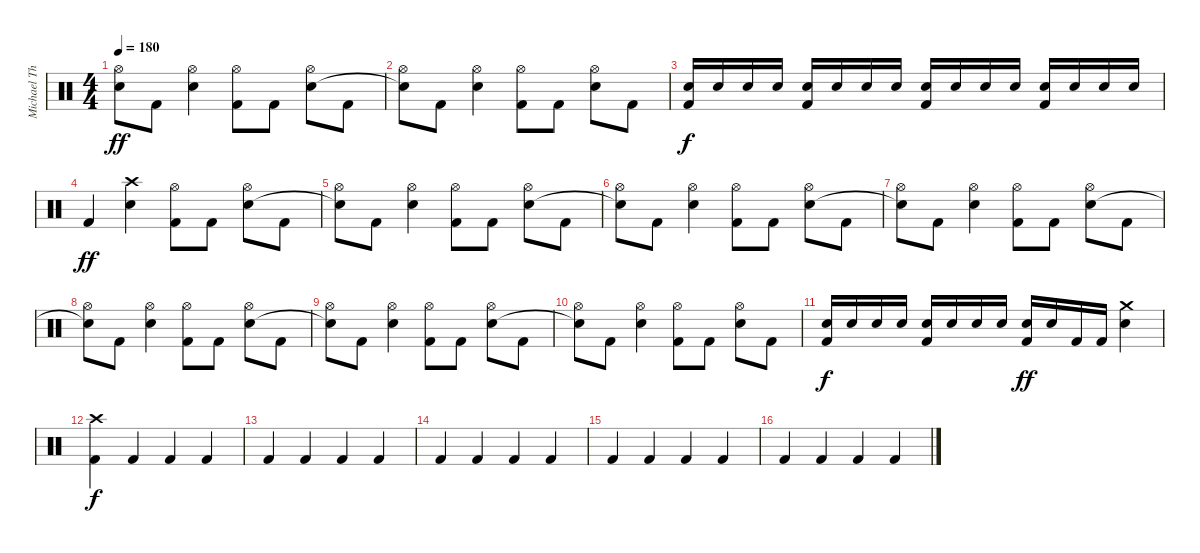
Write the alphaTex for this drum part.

\track ("Michael Thomas" "Michael Th") {instrument percussion}
\staff {score}
\articulation defaults
\ts (4 4)
\tempo 180
\clef neutral
\ks c
("Hi-Hat (open)" "Snare (hit)"{t}).8{dy ff} "Kick (hit) 2".8 ("Hi-Hat (open)" "Electric Snare (hit)").4 ("Hi-Hat (open)" "Kick (hit) 2").8 "Kick (hit) 2".8 ("Hi-Hat (open)" "Electric Snare (hit)").8 "Kick (hit) 2".8 |
("Hi-Hat (open)" "Snare (hit)"{t}).8 "Kick (hit) 2".8 ("Hi-Hat (open)" "Electric Snare (hit)").4 ("Hi-Hat (open)" "Kick (hit) 2").8 "Kick (hit) 2".8 ("Hi-Hat (open)" "Electric Snare (hit)").8 "Kick (hit) 2".8 |
("Electric Snare (hit)" "Kick (hit) 2").16{dy f} "Electric Snare (hit)".16 "Electric Snare (hit)".16 "Electric Snare (hit)".16 ("Electric Snare (hit)" "Kick (hit) 2").16 "Electric Snare (hit)".16 "Electric Snare (hit)".16 "Electric Snare (hit)".16 ("Electric Snare (hit)" "Kick (hit) 2").16 "Electric Snare (hit)".16 "Electric Snare (hit)".16 "Electric Snare (hit)".16 ("Electric Snare (hit)" "Kick (hit) 2").16 "Electric Snare (hit)".16 "Electric Snare (hit)".16 "Electric Snare (hit)".16 |
"Kick (hit) 2".4{dy ff} ("Crash high (hit)" "Electric Snare (hit)").4 ("Hi-Hat (open)" "Kick (hit) 2").8 "Kick (hit) 2".8 ("Hi-Hat (open)" "Electric Snare (hit)").8 "Kick (hit) 2".8 |
("Hi-Hat (open)" "Snare (hit)"{t}).8 "Kick (hit) 2".8 ("Hi-Hat (open)" "Electric Snare (hit)").4 ("Hi-Hat (open)" "Kick (hit) 2").8 "Kick (hit) 2".8 ("Hi-Hat (open)" "Electric Snare (hit)").8 "Kick (hit) 2".8 |
("Hi-Hat (open)" "Snare (hit)"{t}).8 "Kick (hit) 2".8 ("Hi-Hat (open)" "Electric Snare (hit)").4 ("Hi-Hat (open)" "Kick (hit) 2").8 "Kick (hit) 2".8 ("Hi-Hat (open)" "Electric Snare (hit)").8 "Kick (hit) 2".8 |
("Hi-Hat (open)" "Snare (hit)"{t}).8 "Kick (hit) 2".8 ("Hi-Hat (open)" "Electric Snare (hit)").4 ("Hi-Hat (open)" "Kick (hit) 2").8 "Kick (hit) 2".8 ("Hi-Hat (open)" "Electric Snare (hit)").8 "Kick (hit) 2".8 |
("Hi-Hat (open)" "Snare (hit)"{t}).8 "Kick (hit) 2".8 ("Hi-Hat (open)" "Electric Snare (hit)").4 ("Hi-Hat (open)" "Kick (hit) 2").8 "Kick (hit) 2".8 ("Hi-Hat (open)" "Electric Snare (hit)").8 "Kick (hit) 2".8 |
("Hi-Hat (open)" "Snare (hit)"{t}).8 "Kick (hit) 2".8 ("Hi-Hat (open)" "Electric Snare (hit)").4 ("Hi-Hat (open)" "Kick (hit) 2").8 "Kick (hit) 2".8 ("Hi-Hat (open)" "Electric Snare (hit)").8 "Kick (hit) 2".8 |
("Hi-Hat (open)" "Snare (hit)"{t}).8 "Kick (hit) 2".8 ("Hi-Hat (open)" "Electric Snare (hit)").4 ("Hi-Hat (open)" "Kick (hit) 2").8 "Kick (hit) 2".8 ("Hi-Hat (open)" "Electric Snare (hit)").8 "Kick (hit) 2".8 |
("Electric Snare (hit)" "Kick (hit) 2").16{dy f} "Electric Snare (hit)".16 "Electric Snare (hit)".16 "Electric Snare (hit)".16 ("Electric Snare (hit)" "Kick (hit) 2").16 "Electric Snare (hit)".16 "Electric Snare (hit)".16 "Electric Snare (hit)".16 ("Electric Snare (hit)" "Kick (hit) 2").16{dy ff} "Electric Snare (hit)".16 "Kick (hit) 2".16 "Kick (hit) 2".16 ("Crash medium (hit)" "Electric Snare (hit)").4 |
("Crash high (hit)" "Kick (hit) 2").4{dy f} "Kick (hit) 2".4 "Kick (hit) 2".4 "Kick (hit) 2".4 |
"Kick (hit) 2".4 "Kick (hit) 2".4 "Kick (hit) 2".4 "Kick (hit) 2".4 |
"Kick (hit) 2".4 "Kick (hit) 2".4 "Kick (hit) 2".4 "Kick (hit) 2".4 |
"Kick (hit) 2".4 "Kick (hit) 2".4 "Kick (hit) 2".4 "Kick (hit) 2".4 |
"Kick (hit) 2".4 "Kick (hit) 2".4 "Kick (hit) 2".4 "Kick (hit) 2".4
